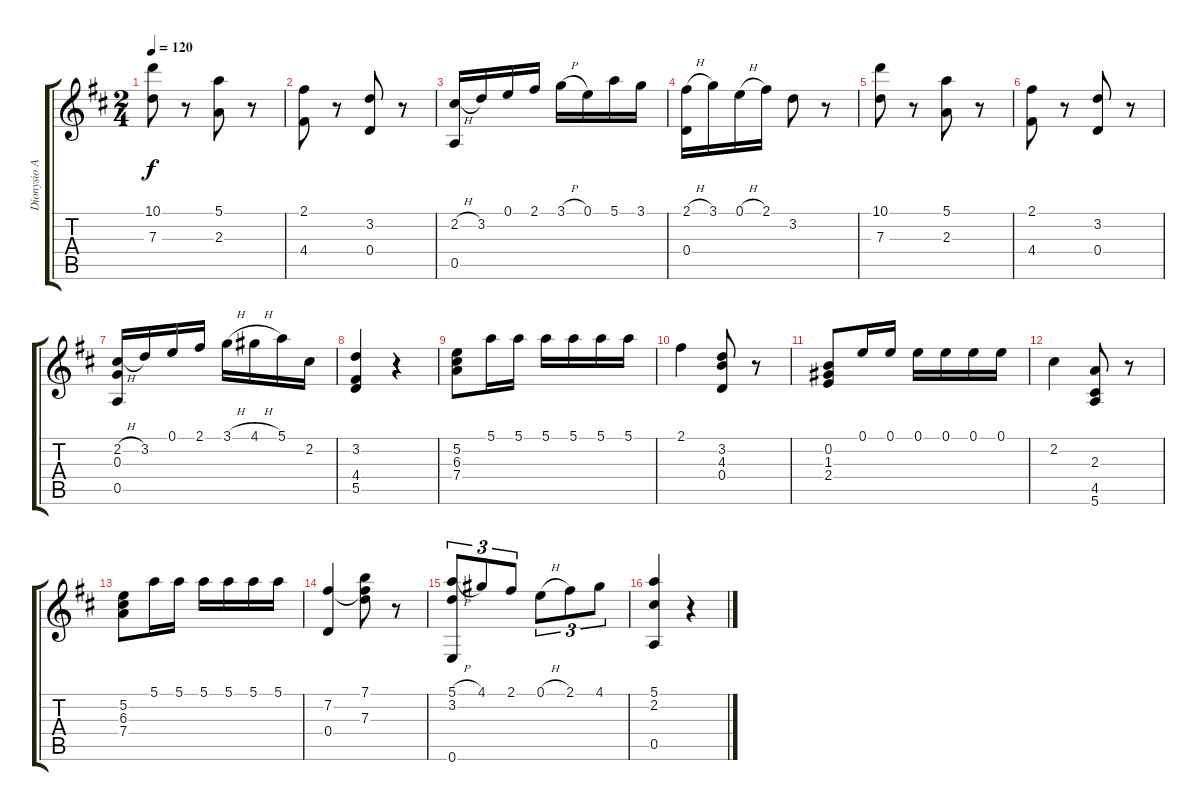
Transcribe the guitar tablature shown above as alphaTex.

\track ("Dionysio Aguado" "Dionysio A") {instrument acousticguitarnylon}
\staff {score tabs}
\tuning (E4 B3 G3 D3 A2 E2) {hide}
\ts (2 4)
\tempo 120
\clef g2
\ks d
(10.1 7.3).8{dy f} r.8 (5.1 2.3).8 r.8 |
(2.1 4.4).8 r.8 (3.2 0.4).8 r.8 |
(2.2{h} 0.5).16 3.2.16 0.1.16 2.1.16 3.1{h}.16 0.1.16 5.1.16 3.1.16 |
(2.1{h} 0.4).16 3.1.16 0.1{h}.16 2.1.16 3.2.8 r.8 |
(10.1 7.3).8 r.8 (5.1 2.3).8 r.8 |
(2.1 4.4).8 r.8 (3.2 0.4).8 r.8 |
(2.2{h} 0.3 0.5).16 3.2.16 0.1.16 2.1.16 3.1{h}.16 4.1{h}.16 5.1.16 2.2.16 |
(3.2 4.4 5.5).4 r.4 |
(5.2 6.3 7.4).8 5.1.16 5.1.16 5.1.16 5.1.16 5.1.16 5.1.16 |
2.1.4 (3.2 4.3 0.4).8 r.8 |
(0.2 1.3 2.4).8 0.1.16 0.1.16 0.1.16 0.1.16 0.1.16 0.1.16 |
2.2.4 (2.3 4.5 5.6).8 r.8 |
(5.2 6.3 7.4).8 5.1.16 5.1.16 5.1.16 5.1.16 5.1.16 5.1.16 |
(7.2 0.4).4 (7.1 7.2{t} 7.3).8 r.8 |
(5.1{h} 3.2 0.6).8{tu (3 2)} 4.1.8{tu (3 2)} 2.1.8{tu (3 2)} 0.1{h}.8{tu (3 2)} 2.1.8{tu (3 2)} 4.1.8{tu (3 2)} |
(5.1 2.2 0.5).4 r.4
